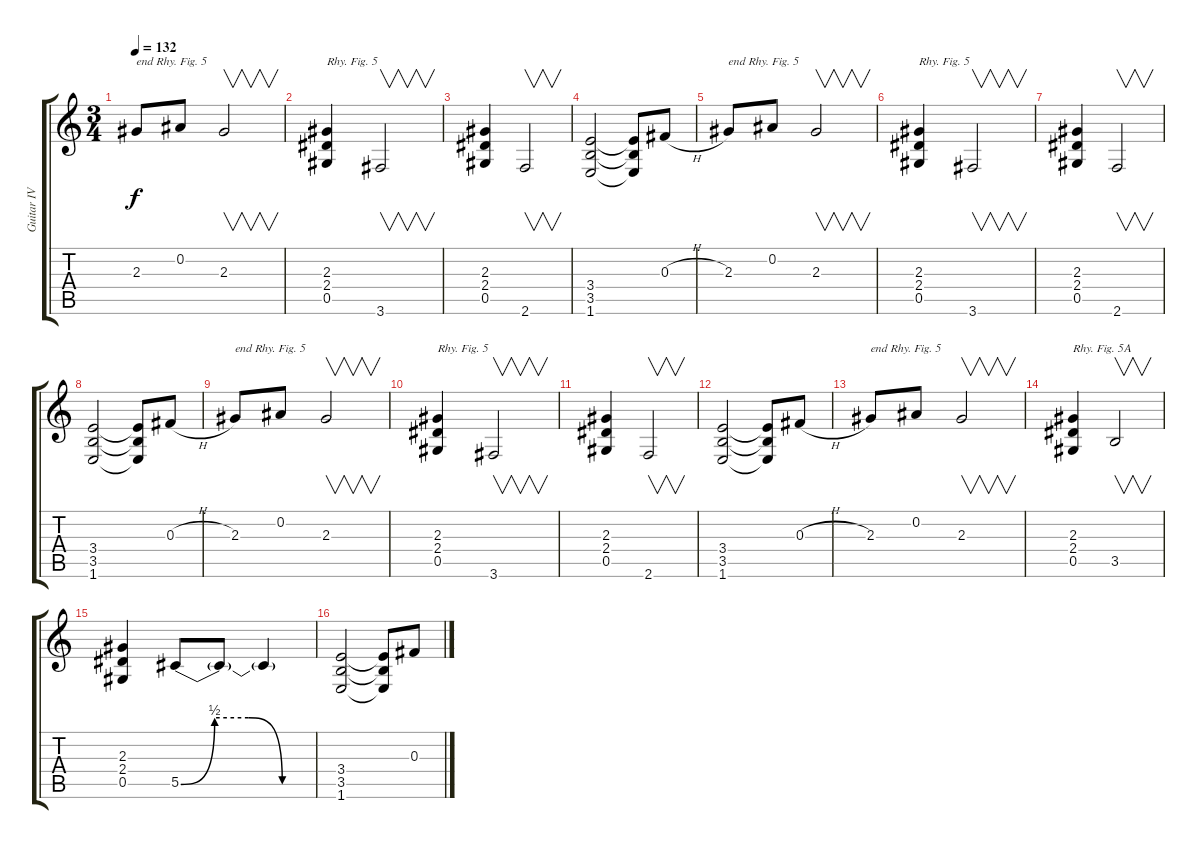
\track ("Guitar IV" "Guitar IV") {instrument distortionguitar}
\staff {score tabs}
\tuning (Eb4 Bb3 Gb3 Db3 Ab2 Eb2) {hide}
\ts (3 4)
\tempo 132
\clef g2
\ks c
2.3.8{txt "end Rhy. Fig. 5" dy f} 0.2.8 2.3.2{v} |
(2.3 2.4 0.5).4{txt "Rhy. Fig. 5"} 3.6.2{v} |
(2.3 2.4 0.5).4 2.6.2{v} |
(3.4 3.5 1.6).2 (3.4{t} 3.5{t} 1.6{t}).8 0.3{h}.8 |
2.3.8{txt "end Rhy. Fig. 5"} 0.2.8 2.3.2{v} |
(2.3 2.4 0.5).4{txt "Rhy. Fig. 5"} 3.6.2{v} |
(2.3 2.4 0.5).4 2.6.2{v} |
(3.4 3.5 1.6).2 (3.4{t} 3.5{t} 1.6{t}).8 0.3{h}.8 |
2.3.8{txt "end Rhy. Fig. 5"} 0.2.8 2.3.2{v} |
(2.3 2.4 0.5).4{txt "Rhy. Fig. 5"} 3.6.2{v} |
(2.3 2.4 0.5).4 2.6.2{v} |
(3.4 3.5 1.6).2 (3.4{t} 3.5{t} 1.6{t}).8 0.3{h}.8 |
2.3.8{txt "end Rhy. Fig. 5"} 0.2.8 2.3.2{v} |
(2.3 2.4 0.5).4{txt "Rhy. Fig. 5A"} 3.5.2{v} |
(2.3 2.4 0.5).4 5.5{be (custom 0 0 15 2 30 2 45 0 60 0)}.8 5.5{t}.8 5.5{t}.4 |
(3.4 3.5 1.6).2 (3.4{t} 3.5{t} 1.6{t}).8 0.3{h}.8
